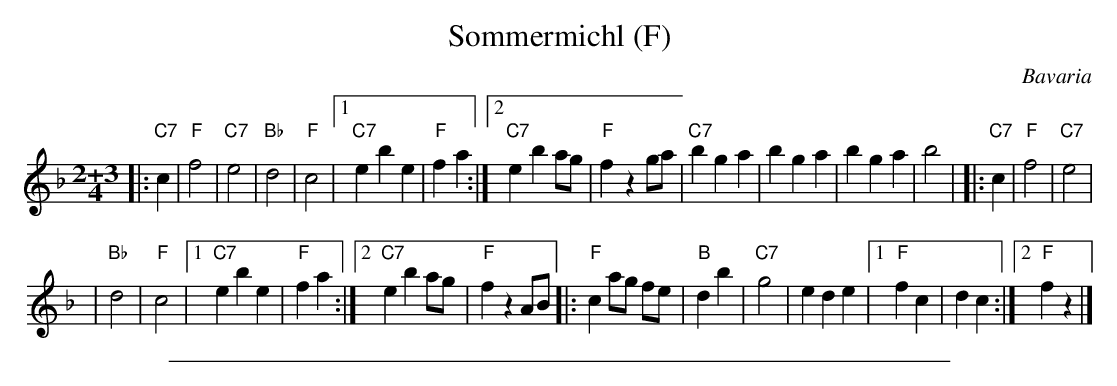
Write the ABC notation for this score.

X:1
T: Sommermichl (F)
O: Bavaria
M: 2+3/4
L: 1/8
K: F
|: "C7"c2 \
| "F"f4 | "C7"e4 | "Bb"d4 | "F"c4 \
|1 "C7"e2 b2 e2 | "F"f2 a2 \
:|2 "C7"e2 b2 ag | "F"f2 z2 \
ga | "C7"b2 g2 a2 | b2 g2 a2 | b2 g2 a2 | b4 | \
|: "C7"c2 \
| "F"f4 | "C7"e4 |
| "Bb"d4 | "F"c4 \
|1 "C7"e2 b2 e2 | "F"f2 a2 \
:|2 "C7"e2 b2 ag | "F"f2 z2 \
AB \
|: "F"c2 ag fe | "B"d2 b2 | "C7"g4 | e2 d2 e2 \
|1 "F"f2 c2 | d2 c2 \
:|2 "F"f2 z2 |]
